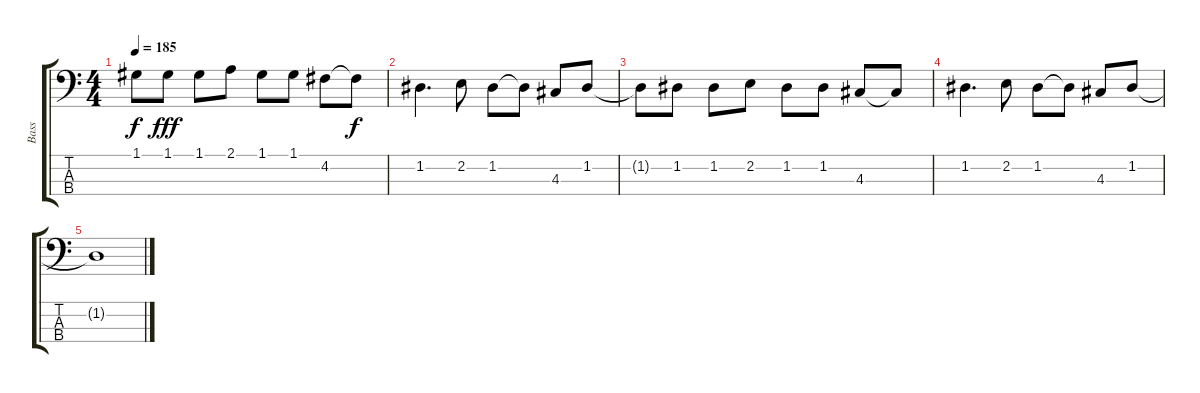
\track ("Bass" "Bass") {instrument electricbassfinger}
\staff {score tabs}
\tuning (G2 D2 A1 E1) {hide}
\ts (4 4)
\tempo 185
\clef f4
\ks c
1.1{t}.8{dy f} 1.1.8{dy fff} 1.1.8 2.1.8 1.1.8 1.1.8 4.2.8 4.2{t}.8{dy f} |
1.2.4{d} 2.2.8 1.2.8 1.2{t}.8 4.3.8 1.2.8 |
1.2{t}.8 1.2.8 1.2.8 2.2.8 1.2.8 1.2.8 4.3.8 4.3{t}.8 |
1.2.4{d} 2.2.8 1.2.8 1.2{t}.8 4.3.8 1.2.8 |
1.2{t}.1
